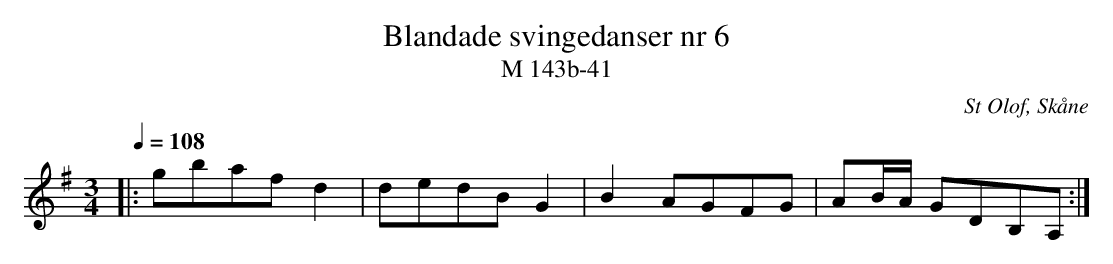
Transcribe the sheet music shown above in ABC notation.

X:1
T:Blandade svingedanser nr 6
T:M 143b-41
O:St Olof, Skåne
M:3/4
L:1/8
Q:1/4=108
K:G
|: gbaf d2 | dedB G2 | B2 AGFG | AB/A/ GDB,A, :|
